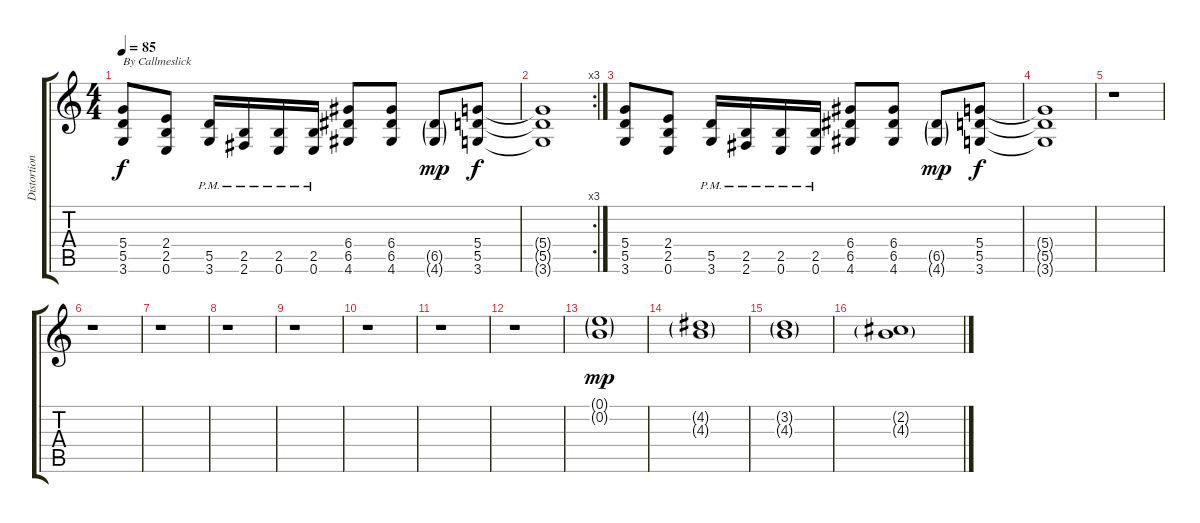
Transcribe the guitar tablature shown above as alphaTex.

\track ("Distortion" "Distortion") {instrument distortionguitar}
\staff {score tabs}
\tuning (E4 B3 G3 D3 A2 E2) {hide}
\ts (4 4)
\tempo 85
\clef g2
\ks c
(5.4 5.5 3.6).8{txt "By Callmeslick" dy f instrument distortionguitar} (2.4 2.5 0.6).8 (5.5{pm} 3.6{pm}).16 (2.5{pm} 2.6{pm}).16 (2.5{pm} 0.6{pm}).16 (2.5{pm} 0.6{pm}).16 (6.4 6.5 4.6).8 (6.4 6.5 4.6).8 (6.5{g} 4.6{g}).8{dy mp} (5.4 5.5 3.6).8{dy f} |
\rc 3
(5.4{t} 5.5{t} 3.6{t}).1 |
(5.4 5.5 3.6).8 (2.4 2.5 0.6).8 (5.5{pm} 3.6{pm}).16 (2.5{pm} 2.6{pm}).16 (2.5{pm} 0.6{pm}).16 (2.5{pm} 0.6{pm}).16 (6.4 6.5 4.6).8 (6.4 6.5 4.6).8 (6.5{g} 4.6{g}).8{dy mp} (5.4 5.5 3.6).8{dy f} |
(5.4{t} 5.5{t} 3.6{t}).1 |
r.1 |
r.1 |
r.1 |
r.1 |
r.1 |
r.1 |
r.1 |
r.1 |
(0.1{g} 0.2{g}).1{dy mp} |
(4.2{g} 4.3{g}).1 |
(3.2{g} 4.3{g}).1 |
(2.2{g} 4.3{g}).1
